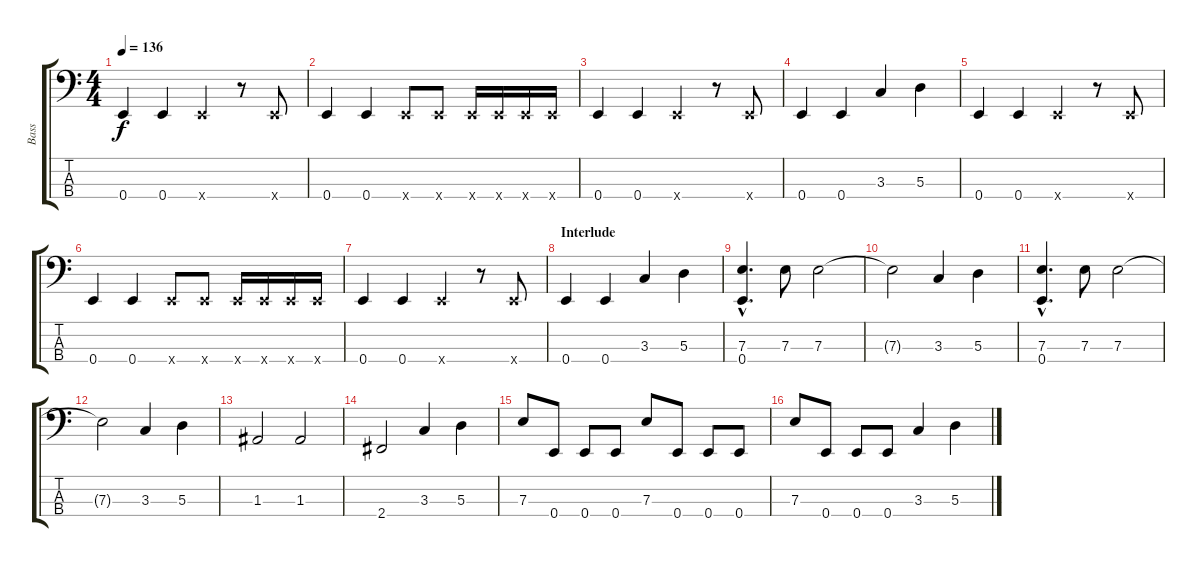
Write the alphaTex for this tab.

\track ("Bass" "Bass") {instrument electricbasspick}
\staff {score tabs}
\tuning (G2 D2 A1 E1) {hide}
\ts (4 4)
\tempo 136
\clef f4
\ks c
0.4.4{dy f} 0.4.4 0.4{x}.4 r.8 0.4{x}.8 |
0.4.4 0.4.4 0.4{x}.8 0.4{x}.8 0.4{x}.16 0.4{x}.16 0.4{x}.16 0.4{x}.16 |
0.4.4 0.4.4 0.4{x}.4 r.8 0.4{x}.8 |
0.4.4 0.4.4 3.3.4 5.3.4 |
0.4.4 0.4.4 0.4{x}.4 r.8 0.4{x}.8 |
0.4.4 0.4.4 0.4{x}.8 0.4{x}.8 0.4{x}.16 0.4{x}.16 0.4{x}.16 0.4{x}.16 |
0.4.4 0.4.4 0.4{x}.4 r.8 0.4{x}.8 |
\section ("" "Interlude")
0.4.4 0.4.4 3.3.4 5.3.4 |
(7.3{hac} 0.4{hac}).4{d} 7.3.8 7.3.2 |
7.3{t}.2 3.3.4 5.3.4 |
(7.3{hac} 0.4{hac}).4{d} 7.3.8 7.3.2 |
7.3{t}.2 3.3.4 5.3.4 |
1.3.2 1.3.2 |
2.4.2 3.3.4 5.3.4 |
7.3.8 0.4.8 0.4.8 0.4.8 7.3.8 0.4.8 0.4.8 0.4.8 |
7.3.8 0.4.8 0.4.8 0.4.8 3.3.4 5.3.4
